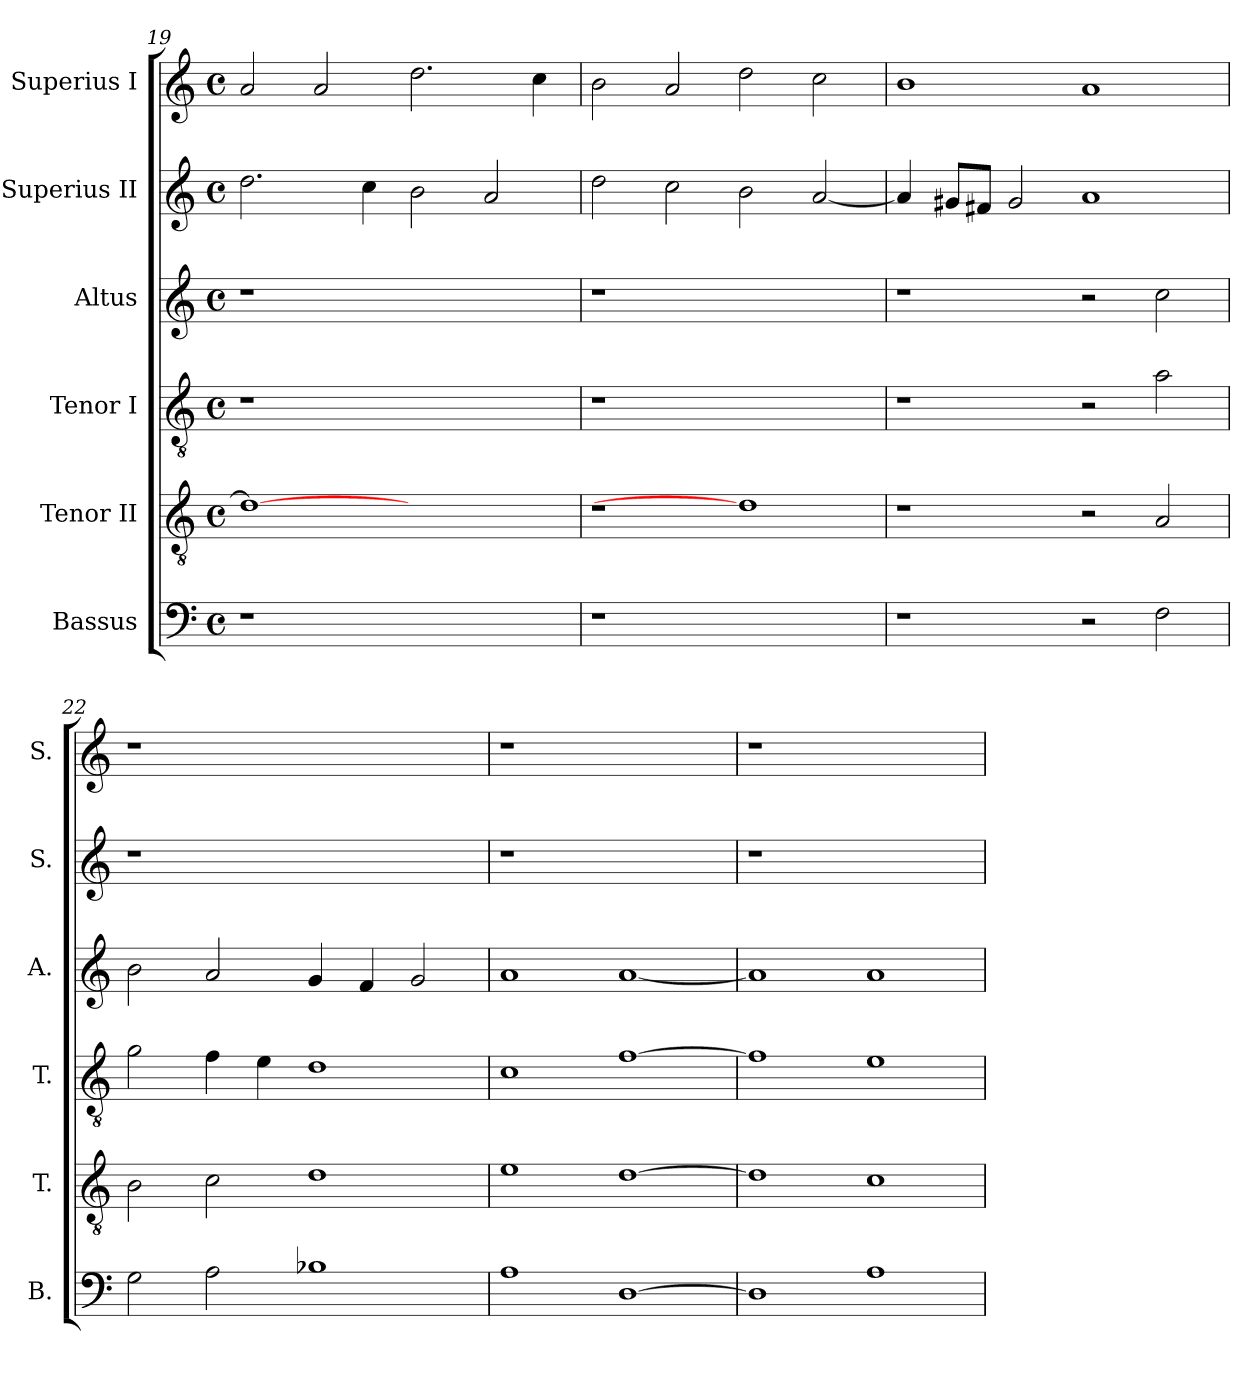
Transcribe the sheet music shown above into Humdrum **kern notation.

**kern	**kern	**kern	**kern	**kern	**kern
*part6	*part5	*part4	*part3	*part2	*part1
*staff6	*staff5	*staff4	*staff3	*staff2	*staff1
*I"Bassus	*I"Tenor II	*I"Tenor I	*I"Altus	*I"Superius II	*I"Superius I
*I'B.	*I'T.	*I'T.	*I'A.	*I'S.	*I'S.
*clefF4	*clefGv2	*clefGv2	*clefG2	*clefG2	*clefG2
*	*ITrd7c12	*ITrd7c12	*	*	*
*k[]	*k[]	*k[]	*k[]	*k[]	*k[]
*C:	*C:	*C:	*C:	*C:	*C:
*M4/4	*M4/4	*M4/4	*M4/4	*M4/4	*M4/4
*met(c)	*met(c)	*met(c)	*met(c)	*met(c)	*met(c)
=19	=19	=19	=19	=19	=19
!LO:N:vis=1	!	!LO:N:vis=1	!LO:N:vis=1	!	!
1r	1Di_>	1r	1r	2.ddi\	2ai/
.	.	.	.	.	2ai/
.	.	.	.	4cci\	.
1ryy	1ryy	1ryy	1ryy	2bi\	2.ddi\
.	.	.	.	2ai/	.
.	.	.	.	.	4cci\
!!LO:PB:g=z
=20	=20	=20	=20	=20	=20
!LO:N:vis=1	!LO:N:vis=1	!LO:N:vis=1	!LO:N:vis=1	!	!
1r	1r	1r	1r	2ddi\	2bi\
.	.	.	.	2cci\	2ai/
1ryy	1Di]	1ryy	1ryy	2bi\	2ddi\
.	.	.	.	[<2ai/	2cci\
=21	=21	=21	=21	=21	=21
1r	1r	1r	1r	4ai/]	1bi
.	.	.	.	8g#Xi/L	.
.	.	.	.	8f#Xi/J	.
.	.	.	.	2g#i/	.
2r	2r	2r	2r	1ai	1ai
2Fi\	2AAi/	2Ai\	2cci\	.	.
=22	=22	=22	=22	=22	=22
!	!	!	!	!LO:N:vis=1	!LO:N:vis=1
2Gi\	2BBi\	2Gi\	2bi\	1r	1r
2Ai\	2Ci\	4Fi\	2ai/	.	.
.	.	4Ei\	.	.	.
1B-Xi	1Di	1Di	4gi/	1ryy	1ryy
.	.	.	4fi/	.	.
.	.	.	2gi/	.	.
=23	=23	=23	=23	=23	=23
!	!	!	!	!LO:N:vis=1	!LO:N:vis=1
1Ai	1Ei	1Ci	1ai	1r	1r
[>1Di	[>1Di	[>1Fi	[<1ai	1ryy	1ryy
=24	=24	=24	=24	=24	=24
!	!	!	!	!LO:N:vis=1	!LO:N:vis=1
1Di]	1Di]	1Fi]	1ai]	1r	1r
1Ai	1Ci	1Ei	1ai	1ryy	1ryy
=	=	=	=	=	=
*-	*-	*-	*-	*-	*-
